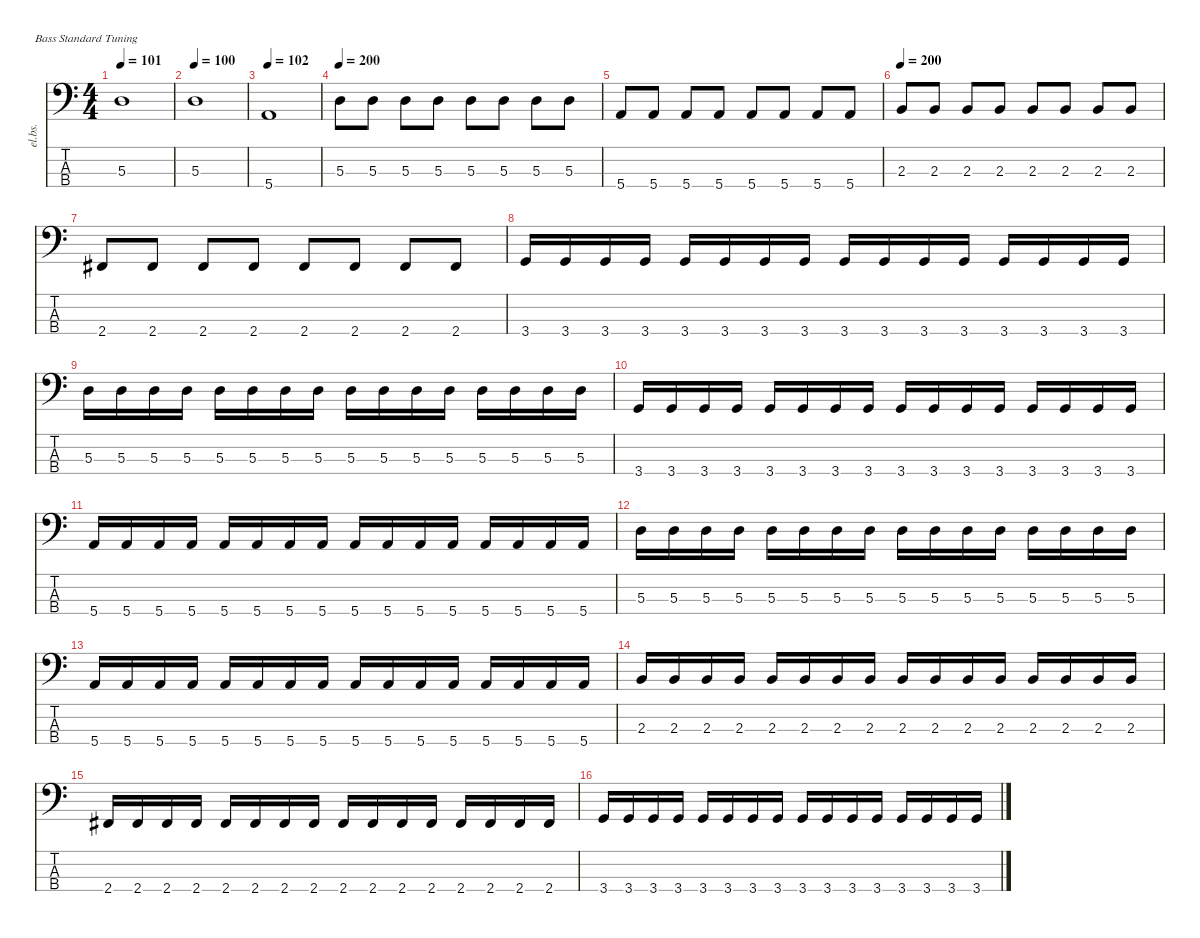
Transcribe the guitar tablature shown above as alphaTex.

\defaultSystemsLayout 4
\hideDynamics
\bracketExtendMode nobrackets
\track ("Track 8" "el.bs.") {instrument electricbassfinger}
\staff {score tabs}
\tuning (G2 D2 A1 E1)
\ts (4 4)
\tempo 101
\clef f4
\ks c
5.3.1{dy f} |
\tempo 100
5.3.1 |
\tempo 102
5.4.1 |
\tempo 200
5.3.8 5.3.8 5.3.8 5.3.8 5.3.8 5.3.8 5.3.8 5.3.8 |
5.4.8 5.4.8 5.4.8 5.4.8 5.4.8 5.4.8 5.4.8 5.4.8 |
\tempo 200
2.3.8 2.3.8 2.3.8 2.3.8 2.3.8 2.3.8 2.3.8 2.3.8 |
2.4{acc #}.8 2.4{acc #}.8 2.4{acc #}.8 2.4{acc #}.8 2.4{acc #}.8 2.4{acc #}.8 2.4{acc #}.8 2.4{acc #}.8 |
3.4.16 3.4.16 3.4.16 3.4.16 3.4.16 3.4.16 3.4.16 3.4.16 3.4.16 3.4.16 3.4.16 3.4.16 3.4.16 3.4.16 3.4.16 3.4.16 |
5.3.16 5.3.16 5.3.16 5.3.16 5.3.16 5.3.16 5.3.16 5.3.16 5.3.16 5.3.16 5.3.16 5.3.16 5.3.16 5.3.16 5.3.16 5.3.16 |
3.4.16 3.4.16 3.4.16 3.4.16 3.4.16 3.4.16 3.4.16 3.4.16 3.4.16 3.4.16 3.4.16 3.4.16 3.4.16 3.4.16 3.4.16 3.4.16 |
5.4.16 5.4.16 5.4.16 5.4.16 5.4.16 5.4.16 5.4.16 5.4.16 5.4.16 5.4.16 5.4.16 5.4.16 5.4.16 5.4.16 5.4.16 5.4.16 |
5.3.16 5.3.16 5.3.16 5.3.16 5.3.16 5.3.16 5.3.16 5.3.16 5.3.16 5.3.16 5.3.16 5.3.16 5.3.16 5.3.16 5.3.16 5.3.16 |
5.4.16 5.4.16 5.4.16 5.4.16 5.4.16 5.4.16 5.4.16 5.4.16 5.4.16 5.4.16 5.4.16 5.4.16 5.4.16 5.4.16 5.4.16 5.4.16 |
2.3.16 2.3.16 2.3.16 2.3.16 2.3.16 2.3.16 2.3.16 2.3.16 2.3.16 2.3.16 2.3.16 2.3.16 2.3.16 2.3.16 2.3.16 2.3.16 |
2.4{acc #}.16 2.4{acc #}.16 2.4{acc #}.16 2.4{acc #}.16 2.4{acc #}.16 2.4{acc #}.16 2.4{acc #}.16 2.4{acc #}.16 2.4{acc #}.16 2.4{acc #}.16 2.4{acc #}.16 2.4{acc #}.16 2.4{acc #}.16 2.4{acc #}.16 2.4{acc #}.16 2.4{acc #}.16 |
3.4.16 3.4.16 3.4.16 3.4.16 3.4.16 3.4.16 3.4.16 3.4.16 3.4.16 3.4.16 3.4.16 3.4.16 3.4.16 3.4.16 3.4.16 3.4.16
